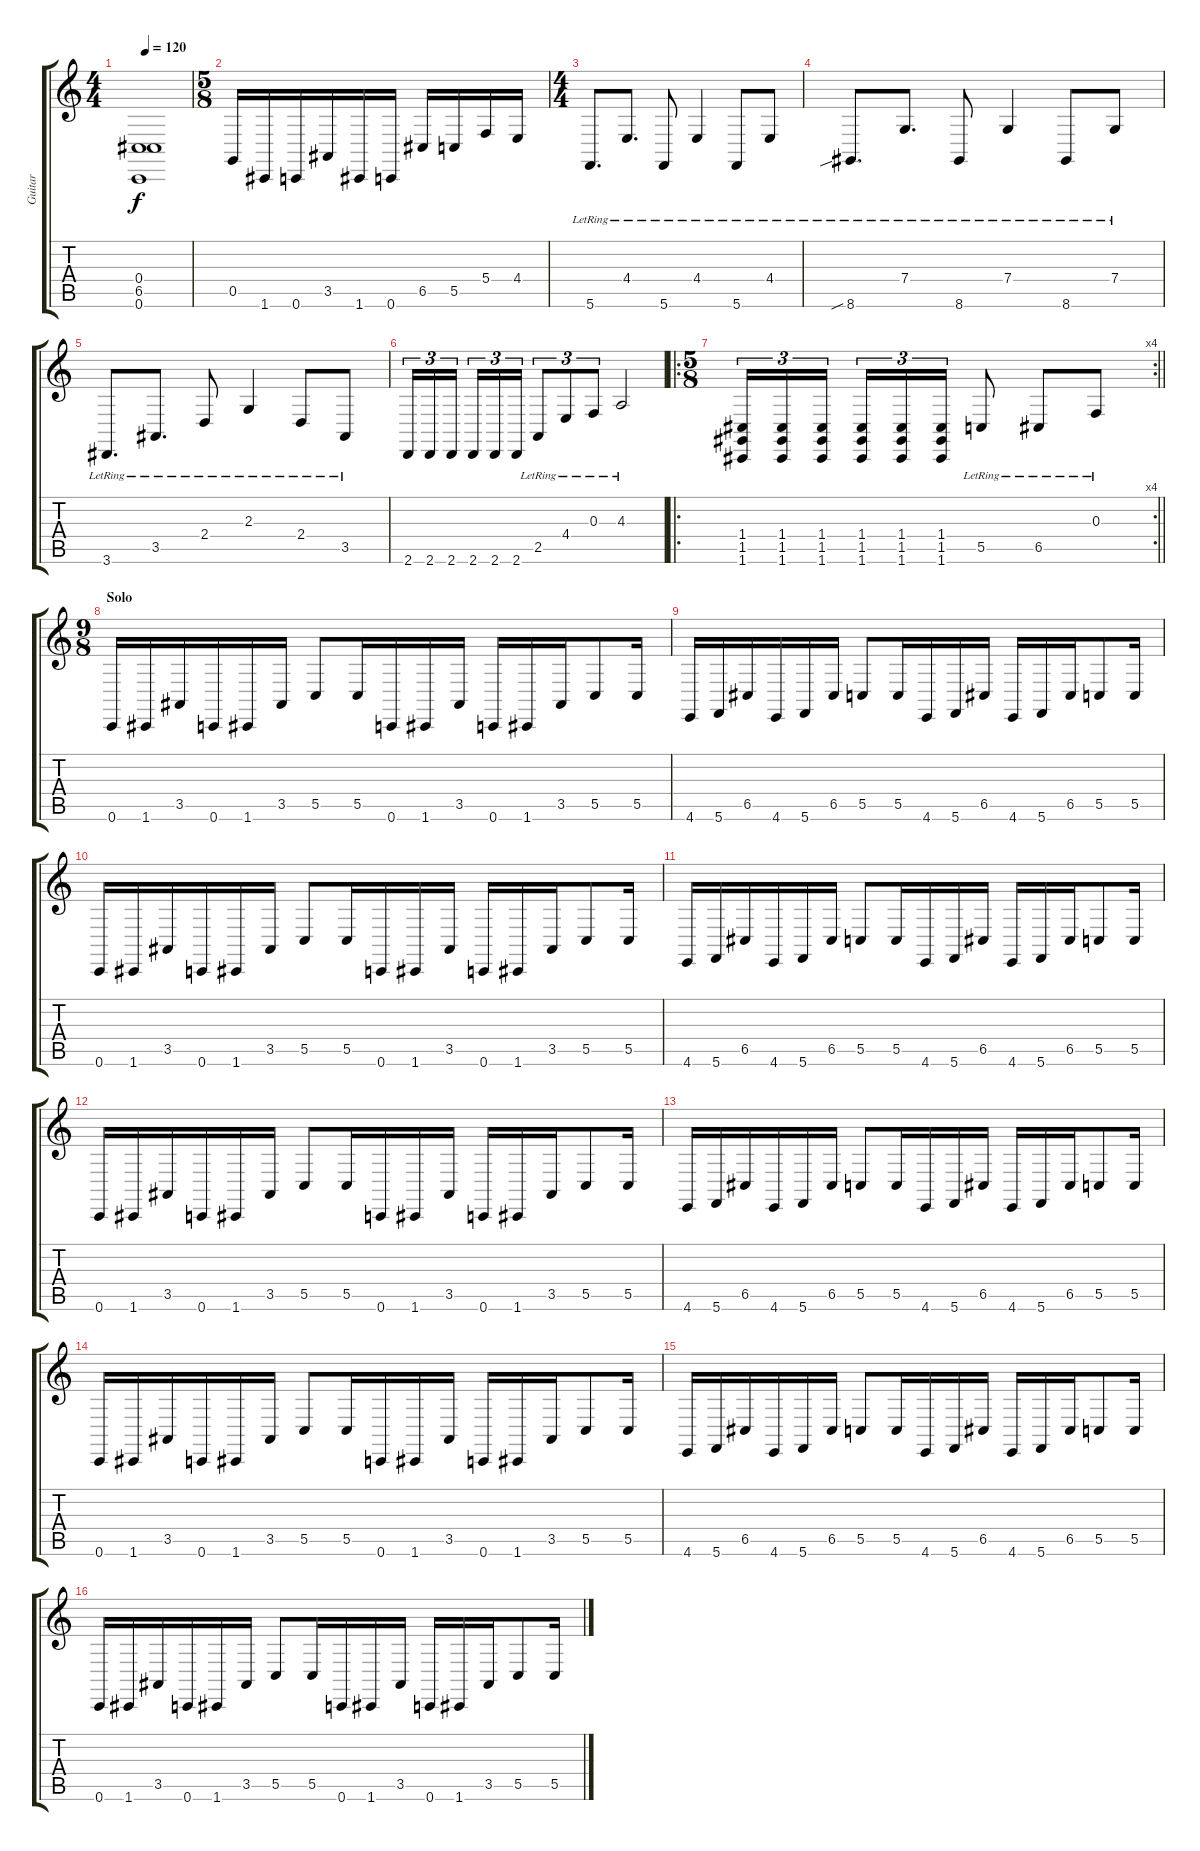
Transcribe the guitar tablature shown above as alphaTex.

\track ("Guitar" "Guitar") {instrument brightacousticpiano}
\staff {score tabs}
\tuning (D4 A3 F3 C3 G2 C2) {hide}
\ts (4 4)
\tempo 120
\clef g2
\ks c
(0.4 6.5 0.6).1{dy f} |
\ts (5 8)
0.5.16 1.6.16 0.6.16 3.5.16 1.6.16 0.6.16 6.5.16 5.5.16 5.4.16 4.4.16 |
\ts (4 4)
5.6{lr}.8{d} 4.4{lr}.8{d} 5.6{lr}.8 4.4{lr}.4 5.6{lr}.8 4.4{lr}.8 |
8.6{sib lr}.8{d} 7.4{lr}.8{d} 8.6{lr}.8 7.4{lr}.4 8.6{lr}.8 7.4{lr}.8 |
3.6{lr}.8{d} 3.5{lr}.8{d} 2.4{lr}.8 2.3{lr}.4 2.4{lr}.8 3.5{lr}.8 |
2.6.16{tu (3 2)} 2.6.16{tu (3 2)} 2.6.16{tu (3 2) beam splitsecondary} 2.6.16{tu (3 2)} 2.6.16{tu (3 2)} 2.6.16{tu (3 2)} 2.5{lr}.8{tu (3 2)} 4.4{lr}.8{tu (3 2)} 0.3{lr}.8{tu (3 2)} 4.3{lr}.2 |
\ro
\rc 4
\ts (5 8)
\barLineRight lightlight
(1.4 1.5 1.6).16{tu (3 2)} (1.4 1.5 1.6).16{tu (3 2)} (1.4 1.5 1.6).16{tu (3 2)} (1.4 1.5 1.6).16{tu (3 2)} (1.4 1.5 1.6).16{tu (3 2)} (1.4 1.5 1.6).16{tu (3 2)} 5.5{lr}.8 6.5{lr}.8 0.3{lr}.8 |
\ts (9 8)
\section ("" "Solo")
0.6.16 1.6.16 3.5.16 0.6.16 1.6.16 3.5.16 5.5.8 5.5.16 0.6.16 1.6.16 3.5.16 0.6.16 1.6.16 3.5.16 5.5.8 5.5.16 |
4.6.16 5.6.16 6.5.16 4.6.16 5.6.16 6.5.16 5.5.8 5.5.16 4.6.16 5.6.16 6.5.16 4.6.16 5.6.16 6.5.16 5.5.8 5.5.16 |
0.6.16 1.6.16 3.5.16 0.6.16 1.6.16 3.5.16 5.5.8 5.5.16 0.6.16 1.6.16 3.5.16 0.6.16 1.6.16 3.5.16 5.5.8 5.5.16 |
4.6.16 5.6.16 6.5.16 4.6.16 5.6.16 6.5.16 5.5.8 5.5.16 4.6.16 5.6.16 6.5.16 4.6.16 5.6.16 6.5.16 5.5.8 5.5.16 |
0.6.16 1.6.16 3.5.16 0.6.16 1.6.16 3.5.16 5.5.8 5.5.16 0.6.16 1.6.16 3.5.16 0.6.16 1.6.16 3.5.16 5.5.8 5.5.16 |
4.6.16 5.6.16 6.5.16 4.6.16 5.6.16 6.5.16 5.5.8 5.5.16 4.6.16 5.6.16 6.5.16 4.6.16 5.6.16 6.5.16 5.5.8 5.5.16 |
0.6.16 1.6.16 3.5.16 0.6.16 1.6.16 3.5.16 5.5.8 5.5.16 0.6.16 1.6.16 3.5.16 0.6.16 1.6.16 3.5.16 5.5.8 5.5.16 |
4.6.16 5.6.16 6.5.16 4.6.16 5.6.16 6.5.16 5.5.8 5.5.16 4.6.16 5.6.16 6.5.16 4.6.16 5.6.16 6.5.16 5.5.8 5.5.16 |
0.6.16 1.6.16 3.5.16 0.6.16 1.6.16 3.5.16 5.5.8 5.5.16 0.6.16 1.6.16 3.5.16 0.6.16 1.6.16 3.5.16 5.5.8 5.5.16
